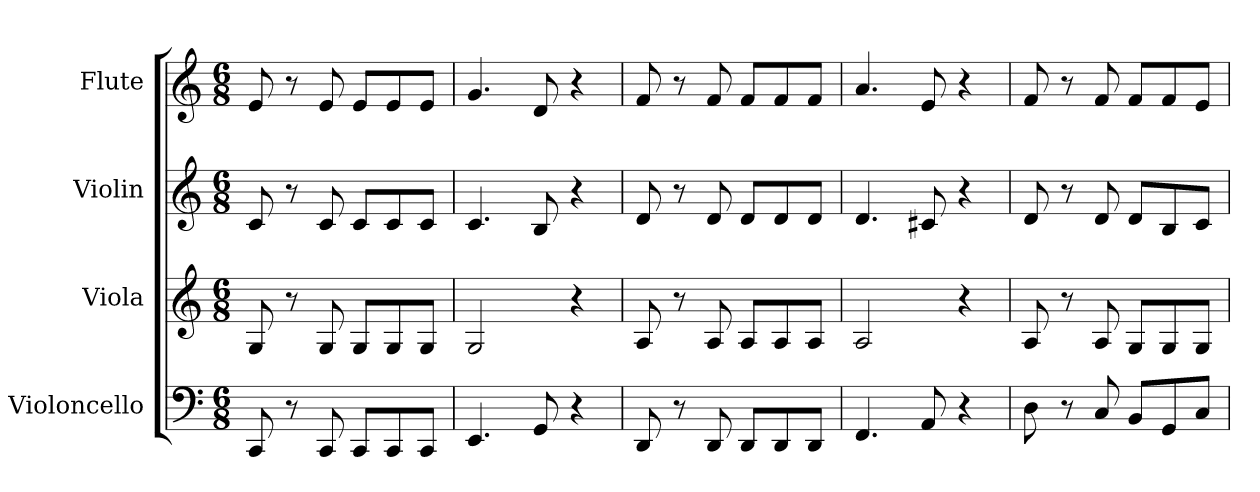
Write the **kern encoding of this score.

**kern	**kern	**kern	**kern
*part4	*part3	*part2	*part1
*staff4	*staff3	*staff2	*staff1
*I"Violoncello	*I"Viola	*I"Violin	*I"Flute
*I'Vc	*I'Vla	*I'Vln	*I'Fl
*k[]	*k[]	*k[]	*k[]
*C:	*C:	*C:	*C:
*M6/8	*M6/8	*M6/8	*M6/8
*MM92	*MM92	*MM92	*MM92
=	=	=	=
8CC	8G	8c	8e
8r	8r	8r	8r
8CC	8G	8c	8e
8CCL	8GL	8cL	8eL
8CC	8G	8c	8e
8CCJ	8GJ	8cJ	8eJ
=2	=2	=2	=2
4.EE	2G	4.c	4.g
8GG	.	8B	8d
4r	4r	4r	4r
=3	=3	=3	=3
8DD	8A	8d	8f
8r	8r	8r	8r
8DD	8A	8d	8f
8DDL	8AL	8dL	8fL
8DD	8A	8d	8f
8DDJ	8AJ	8dJ	8fJ
=4	=4	=4	=4
4.FF	2A	4.d	4.a
8AA	.	8c#X	8e
4r	4r	4r	4r
=5	=5	=5	=5
8D	8A	8d	8f
8r	8r	8r	8r
8C	8A	8d	8f
8BBL	8GL	8dL	8fL
8GG	8G	8B	8f
8CJ	8GJ	8cJ	8eJ
=	=	=	=
*-	*-	*-	*-
